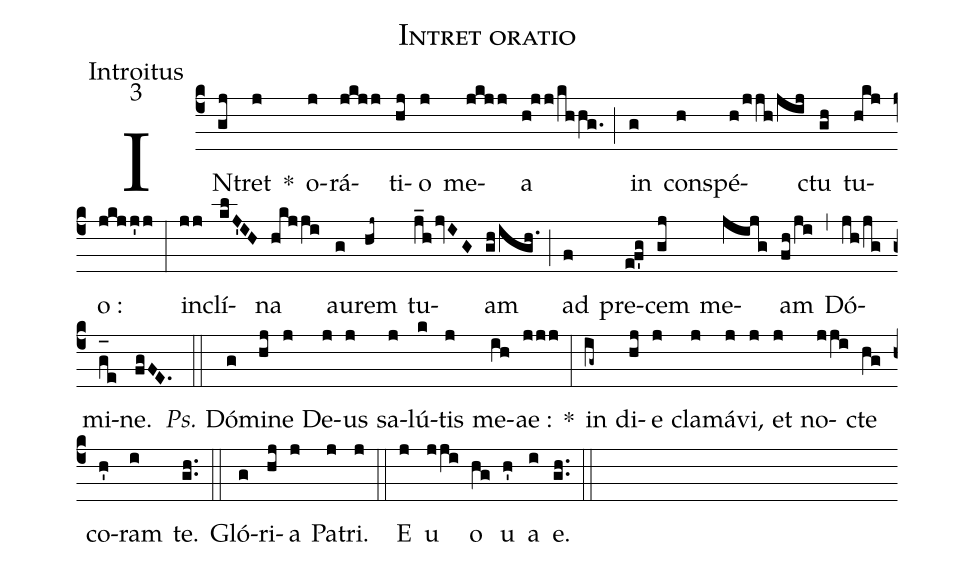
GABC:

name:Intret oratio;
office-part:Introitus;
mode:3;
%%
(c4) IN(gj)tret(j) *() o(j)rá(jkjj)ti(hj)o(j) me(jkjj)a(h!jj/khhg.) (;) in(g) con(h)spé(h/jjh/jij)ctu(gh) tu(hkj)o :(jkjj'j) (:) in(jj)clí(klJ'IH)na(hkjji) au(g)rem(hj~) tu(j_hjvIG)am(gh/igh.) (;) ad(f) pre(ef'g)cem(gj) me(jijg)am(fh/ji) (,) Dó(jh/jg)mi(g_[oh:h]e)ne.(fgFE.) (::) <i>Ps.</i> Dó(g)mi(hj)ne(j) De(j)us(j) sa(j)lú(k)tis(j) me(ih)ae :(jjj) *(:) in(ig~) di(hj)e(j) cla(j)má(j)vi,(j) et(j) no(jji)cte(hg) co(h')ram(i) te.(gh..) (::) Gló(g)ri(hj)a(j) Pa(j)tri.(j) (::) <eu>E(j) u(jji) o(hg) u(h') a(i) e.</eu>(gh..) (::)
